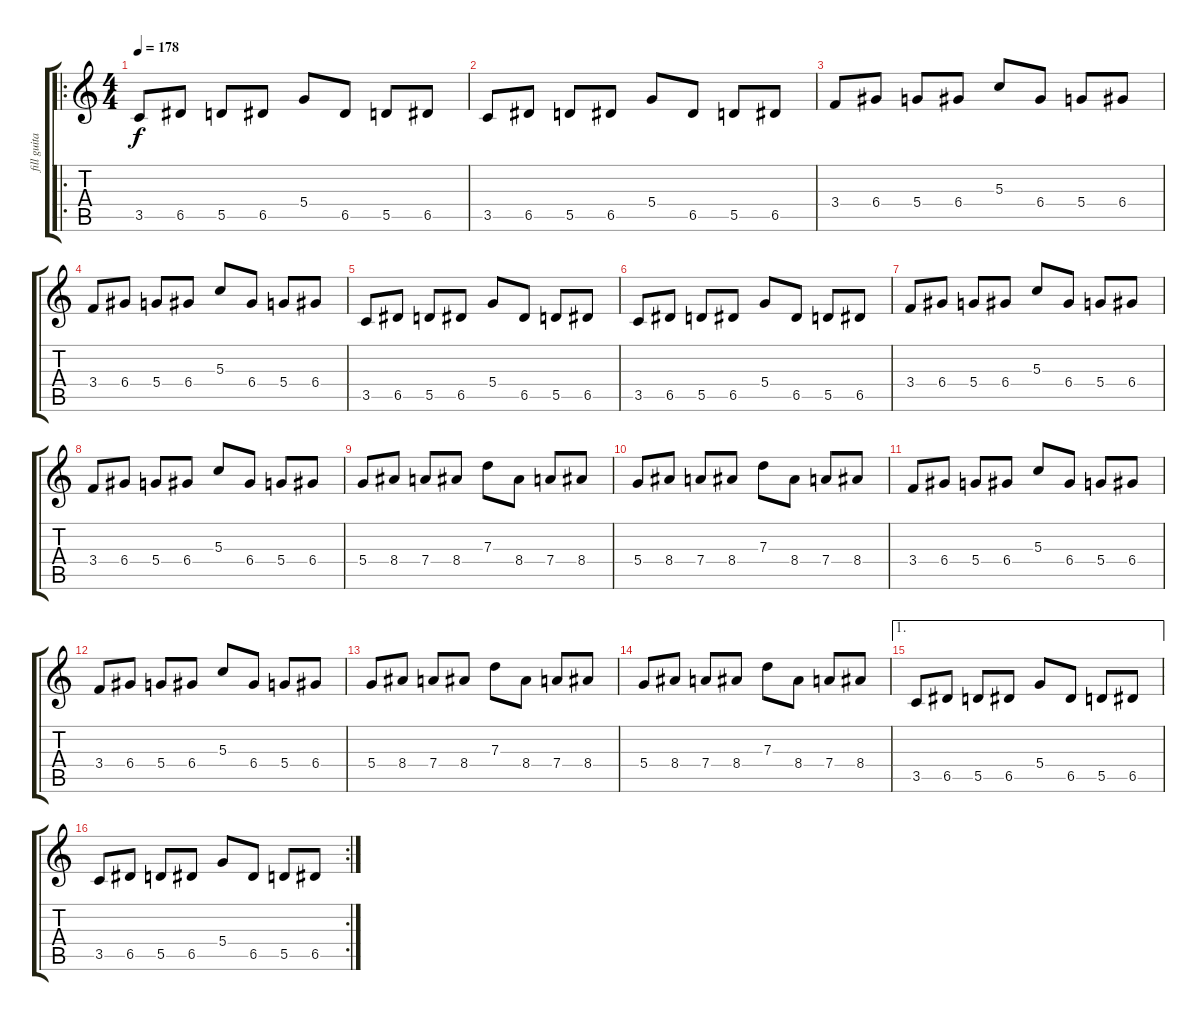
\track ("fill guitar" "fill guita") {instrument overdrivenguitar}
\staff {score tabs}
\tuning (E4 B3 G3 D3 A2 E2) {hide}
\ro
\ts (4 4)
\tempo 178
\clef g2
\ks c
3.5.8{dy f instrument overdrivenguitar} 6.5.8 5.5.8 6.5.8 5.4.8 6.5.8 5.5.8 6.5.8 |
3.5.8 6.5.8 5.5.8 6.5.8 5.4.8 6.5.8 5.5.8 6.5.8 |
3.4.8 6.4.8 5.4.8 6.4.8 5.3.8 6.4.8 5.4.8 6.4.8 |
3.4.8 6.4.8 5.4.8 6.4.8 5.3.8 6.4.8 5.4.8 6.4.8 |
3.5.8 6.5.8 5.5.8 6.5.8 5.4.8 6.5.8 5.5.8 6.5.8 |
3.5.8 6.5.8 5.5.8 6.5.8 5.4.8 6.5.8 5.5.8 6.5.8 |
3.4.8 6.4.8 5.4.8 6.4.8 5.3.8 6.4.8 5.4.8 6.4.8 |
3.4.8 6.4.8 5.4.8 6.4.8 5.3.8 6.4.8 5.4.8 6.4.8 |
5.4.8 8.4.8 7.4.8 8.4.8 7.3.8 8.4.8 7.4.8 8.4.8 |
5.4.8 8.4.8 7.4.8 8.4.8 7.3.8 8.4.8 7.4.8 8.4.8 |
3.4.8 6.4.8 5.4.8 6.4.8 5.3.8 6.4.8 5.4.8 6.4.8 |
3.4.8 6.4.8 5.4.8 6.4.8 5.3.8 6.4.8 5.4.8 6.4.8 |
5.4.8 8.4.8 7.4.8 8.4.8 7.3.8 8.4.8 7.4.8 8.4.8 |
5.4.8 8.4.8 7.4.8 8.4.8 7.3.8 8.4.8 7.4.8 8.4.8 |
\ae 1
3.5.8 6.5.8 5.5.8 6.5.8 5.4.8 6.5.8 5.5.8 6.5.8 |
\rc 2
3.5.8 6.5.8 5.5.8 6.5.8 5.4.8 6.5.8 5.5.8 6.5.8
